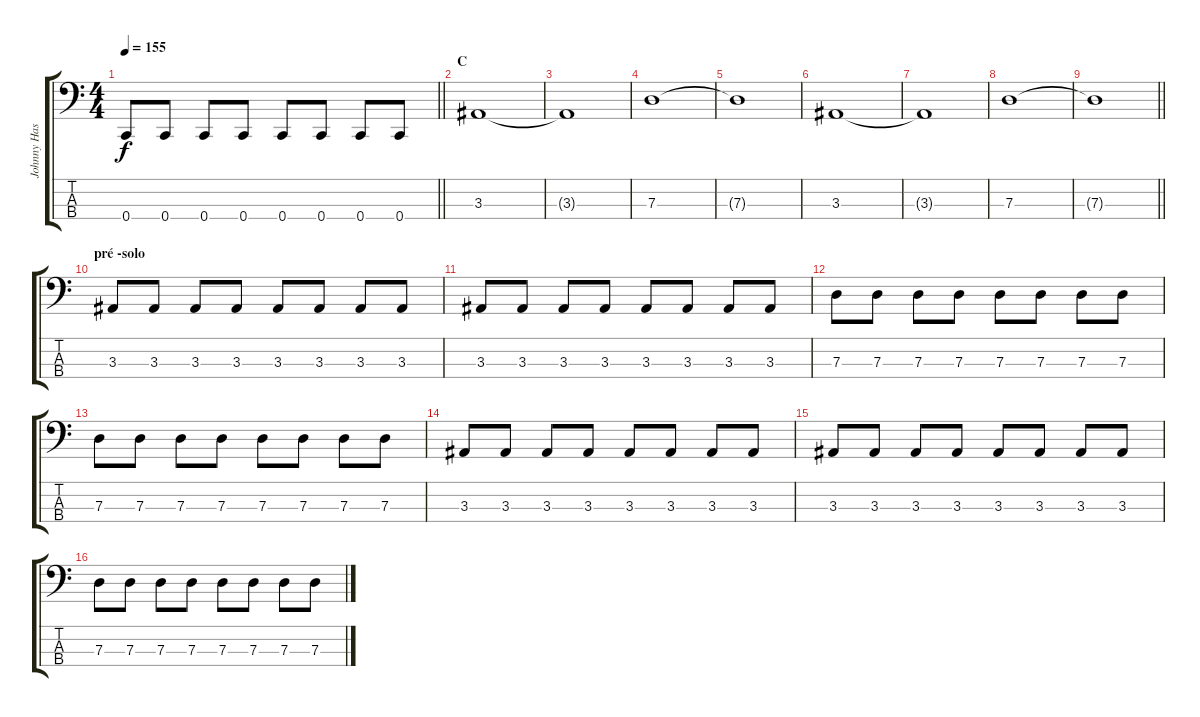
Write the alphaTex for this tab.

\track ("Johnny Hass" "Johnny Has") {instrument electricbassfinger}
\staff {score tabs}
\tuning (F2 C2 G1 C1) {hide}
\ts (4 4)
\tempo 155
\clef f4
\barLineRight lightlight
\ks c
0.4.8{dy f} 0.4.8 0.4.8 0.4.8 0.4.8 0.4.8 0.4.8 0.4.8 |
\section ("" "C")
3.3.1 |
3.3{t}.1 |
7.3.1 |
7.3{t}.1 |
3.3.1 |
3.3{t}.1 |
7.3.1 |
\barLineRight lightlight
7.3{t}.1 |
\section ("" "pré -solo")
3.3.8 3.3.8 3.3.8 3.3.8 3.3.8 3.3.8 3.3.8 3.3.8 |
3.3.8 3.3.8 3.3.8 3.3.8 3.3.8 3.3.8 3.3.8 3.3.8 |
7.3.8 7.3.8 7.3.8 7.3.8 7.3.8 7.3.8 7.3.8 7.3.8 |
7.3.8 7.3.8 7.3.8 7.3.8 7.3.8 7.3.8 7.3.8 7.3.8 |
3.3.8 3.3.8 3.3.8 3.3.8 3.3.8 3.3.8 3.3.8 3.3.8 |
3.3.8 3.3.8 3.3.8 3.3.8 3.3.8 3.3.8 3.3.8 3.3.8 |
7.3.8 7.3.8 7.3.8 7.3.8 7.3.8 7.3.8 7.3.8 7.3.8
